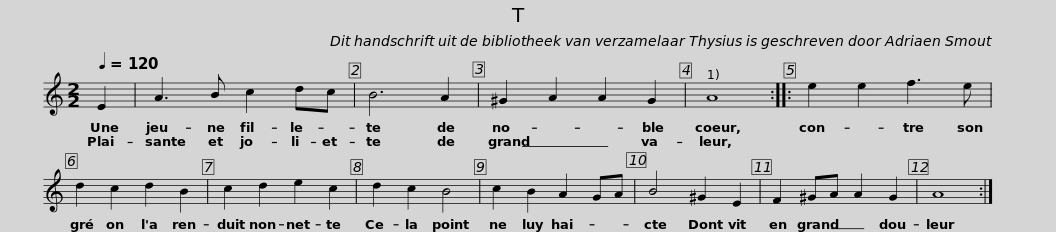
X:1
L:1/8
Q:1/4=120
M:2/2
I:linebreak $
K:C
U:s=!stemless!
V:1 treble
V:1
 E2 | A3 B c2 dc | B6 A2 | ^G2 A2 A2 G2 | sA8 ::$ %5
 e2 e2 f3 e | d2 c2 d2 B2 | c2 d2 e2 c2 | d2 c2 B4 |$ c2 B2 A2 GA | %10
 B4 ^G2 E2 | F2 ^GA A2 G2 | sA8 :| %13
